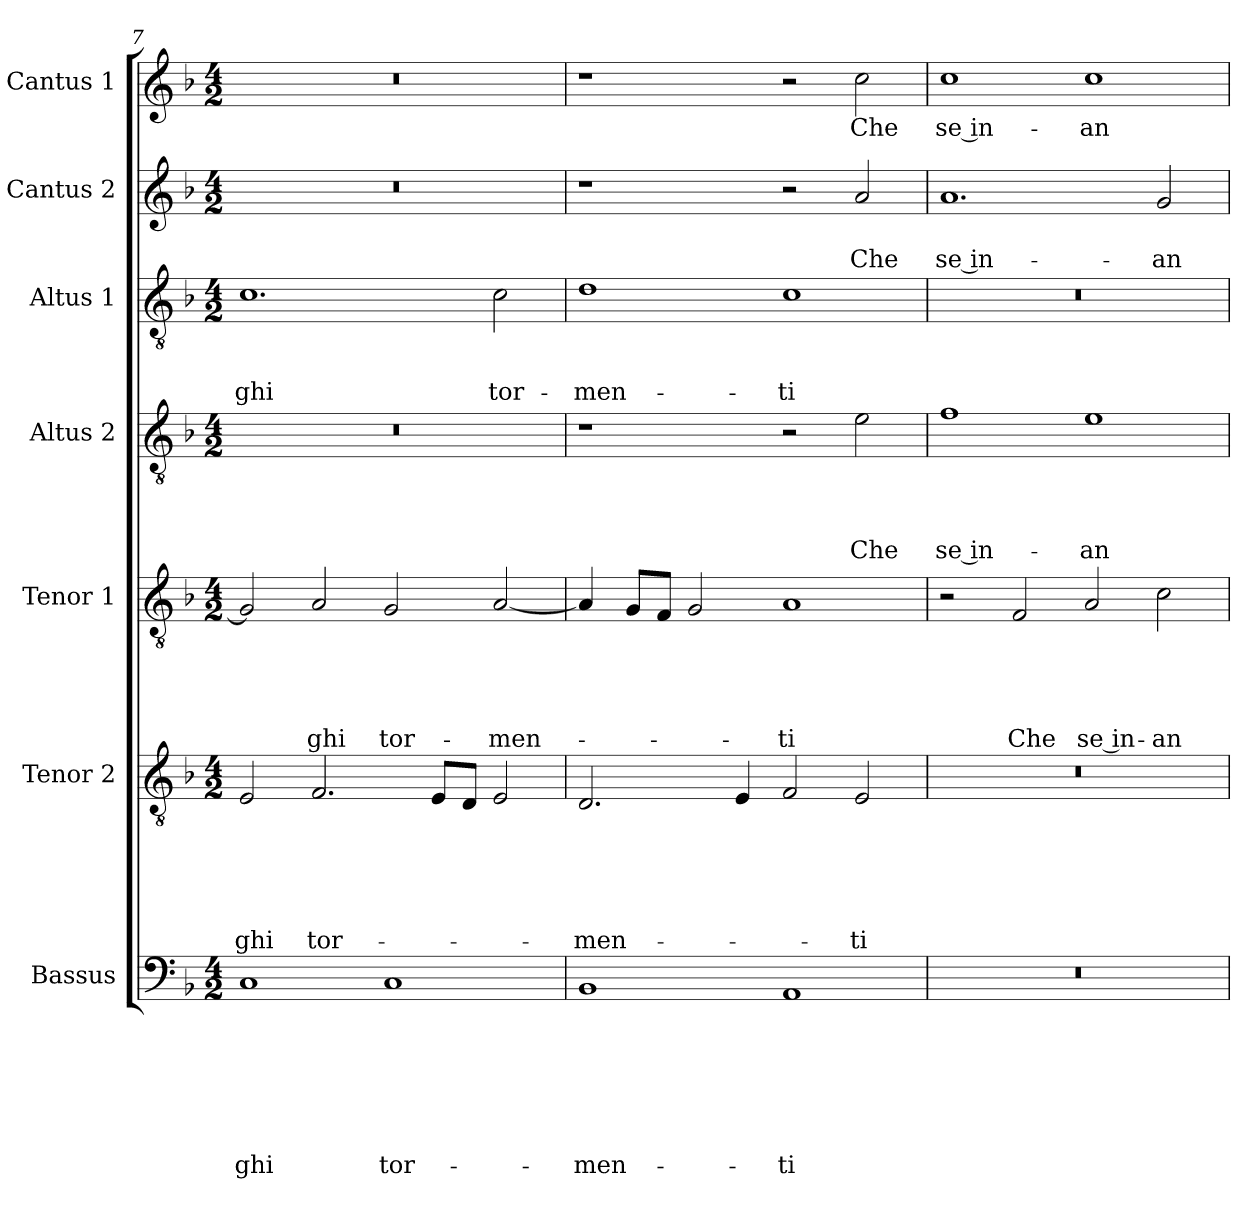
**kern	**text	**text	**text	**text	**text	**text	**text	**kern	**text	**text	**text	**text	**text	**text	**kern	**text	**text	**text	**text	**text	**kern	**text	**text	**text	**text	**kern	**text	**text	**text	**kern	**text	**text	**kern	**text
*part7	*part7	*part7	*part7	*part7	*part7	*part7	*part7	*part6	*part6	*part6	*part6	*part6	*part6	*part6	*part5	*part5	*part5	*part5	*part5	*part5	*part4	*part4	*part4	*part4	*part4	*part3	*part3	*part3	*part3	*part2	*part2	*part2	*part1	*part1
*staff7	*staff7	*staff7	*staff7	*staff7	*staff7	*staff7	*staff7	*staff6	*staff6	*staff6	*staff6	*staff6	*staff6	*staff6	*staff5	*staff5	*staff5	*staff5	*staff5	*staff5	*staff4	*staff4	*staff4	*staff4	*staff4	*staff3	*staff3	*staff3	*staff3	*staff2	*staff2	*staff2	*staff1	*staff1
*I"Bassus	*	*	*	*	*	*	*	*I"Tenor 2	*	*	*	*	*	*	*I"Tenor 1	*	*	*	*	*	*I"Altus 2	*	*	*	*	*I"Altus 1	*	*	*	*I"Cantus 2	*	*	*I"Cantus 1	*
*clefF4	*	*	*	*	*	*	*	*clefGv2	*	*	*	*	*	*	*clefGv2	*	*	*	*	*	*clefGv2	*	*	*	*	*clefGv2	*	*	*	*clefG2	*	*	*clefG2	*
*k[b-]	*	*	*	*	*	*	*	*k[b-]	*	*	*	*	*	*	*k[b-]	*	*	*	*	*	*k[b-]	*	*	*	*	*k[b-]	*	*	*	*k[b-]	*	*	*k[b-]	*
*d:	*	*	*	*	*	*	*	*d:	*	*	*	*	*	*	*d:	*	*	*	*	*	*d:	*	*	*	*	*d:	*	*	*	*d:	*	*	*d:	*
*M4/2	*	*	*	*	*	*	*	*M4/2	*	*	*	*	*	*	*M4/2	*	*	*	*	*	*M4/2	*	*	*	*	*M4/2	*	*	*	*M4/2	*	*	*M4/2	*
=7	=7	=7	=7	=7	=7	=7	=7	=7	=7	=7	=7	=7	=7	=7	=7	=7	=7	=7	=7	=7	=7	=7	=7	=7	=7	=7	=7	=7	=7	=7	=7	=7	=7	=7
!	!	!	!	!	!	!	!LO:LY:b	!	!	!	!	!	!	!LO:LY:b	!	!	!	!	!	!	!	!	!	!	!	!	!	!	!LO:LY:b	!	!	!	!	!
1C	.	.	.	.	.	.	-ghi	2E/	.	.	.	.	.	-ghi	2G/]	.	.	.	.	.	0r	.	.	.	.	1.c	.	.	-ghi	0r	.	.	0r	.
!	!	!	!	!	!	!	!	!	!	!	!	!	!	!LO:LY:b	!	!	!	!	!	!LO:LY:b	!	!	!	!	!	!	!	!	!	!	!	!	!	!
.	.	.	.	.	.	.	.	2.F/	.	.	.	.	.	tor-	2A/	.	.	.	.	-ghi	.	.	.	.	.	.	.	.	.	.	.	.	.	.
!	!	!	!	!	!	!	!LO:LY:b	!	!	!	!	!	!	!	!	!	!	!	!	!LO:LY:b	!	!	!	!	!	!	!	!	!	!	!	!	!	!
1C	.	.	.	.	.	.	tor-	.	.	.	.	.	.	.	2G/	.	.	.	.	tor-	.	.	.	.	.	.	.	.	.	.	.	.	.	.
.	.	.	.	.	.	.	.	8E/L	.	.	.	.	.	.	.	.	.	.	.	.	.	.	.	.	.	.	.	.	.	.	.	.	.	.
.	.	.	.	.	.	.	.	8D/J	.	.	.	.	.	.	.	.	.	.	.	.	.	.	.	.	.	.	.	.	.	.	.	.	.	.
!	!	!	!	!	!	!	!	!	!	!	!	!	!	!	!	!	!	!	!	!LO:LY:b	!	!	!	!	!	!	!	!	!LO:LY:b	!	!	!	!	!
.	.	.	.	.	.	.	.	2E/	.	.	.	.	.	.	[2A/	.	.	.	.	-men-	.	.	.	.	.	2c\	.	.	tor-	.	.	.	.	.
=8	=8	=8	=8	=8	=8	=8	=8	=8	=8	=8	=8	=8	=8	=8	=8	=8	=8	=8	=8	=8	=8	=8	=8	=8	=8	=8	=8	=8	=8	=8	=8	=8	=8	=8
!	!	!	!	!	!	!	!LO:LY:b	!	!	!	!	!	!	!LO:LY:b	!	!	!	!	!	!	!	!	!	!	!	!	!	!	!LO:LY:b	!	!	!	!	!
1BB-	.	.	.	.	.	.	-men-	2.D/	.	.	.	.	.	-men-	4A/]	.	.	.	.	.	1r	.	.	.	.	1d	.	.	-men-	1r	.	.	1r	.
.	.	.	.	.	.	.	.	.	.	.	.	.	.	.	8G/L	.	.	.	.	.	.	.	.	.	.	.	.	.	.	.	.	.	.	.
.	.	.	.	.	.	.	.	.	.	.	.	.	.	.	8F/J	.	.	.	.	.	.	.	.	.	.	.	.	.	.	.	.	.	.	.
.	.	.	.	.	.	.	.	.	.	.	.	.	.	.	2G/	.	.	.	.	.	.	.	.	.	.	.	.	.	.	.	.	.	.	.
.	.	.	.	.	.	.	.	4E/	.	.	.	.	.	.	.	.	.	.	.	.	.	.	.	.	.	.	.	.	.	.	.	.	.	.
!	!	!	!	!	!	!	!LO:LY:b	!	!	!	!	!	!	!	!	!	!	!	!	!LO:LY:b	!	!	!	!	!	!	!	!	!LO:LY:b	!	!	!	!	!
1AA	.	.	.	.	.	.	-ti	2F/	.	.	.	.	.	.	1A	.	.	.	.	-ti	2r	.	.	.	.	1c	.	.	-ti	2r	.	.	2r	.
!	!	!	!	!	!	!	!	!	!	!	!	!	!	!LO:LY:b	!	!	!	!	!	!	!	!	!	!	!LO:LY:b	!	!	!	!	!	!	!LO:LY:b	!	!LO:LY:b
.	.	.	.	.	.	.	.	2E/	.	.	.	.	.	-ti	.	.	.	.	.	.	2e\	.	.	.	Che	.	.	.	.	2a/	.	Che	2cc\	Che
=9	=9	=9	=9	=9	=9	=9	=9	=9	=9	=9	=9	=9	=9	=9	=9	=9	=9	=9	=9	=9	=9	=9	=9	=9	=9	=9	=9	=9	=9	=9	=9	=9	=9	=9
!	!	!	!	!	!	!	!	!	!	!	!	!	!	!	!	!	!	!	!	!	!	!	!	!	!LO:LY:b	!	!	!	!	!	!	!LO:LY:b	!	!LO:LY:b
0r	.	.	.	.	.	.	.	0r	.	.	.	.	.	.	2r	.	.	.	.	.	1f	.	.	.	se in-	0r	.	.	.	1.a	.	se in-	1cc	se in-
!	!	!	!	!	!	!	!	!	!	!	!	!	!	!	!	!	!	!	!	!LO:LY:b	!	!	!	!	!	!	!	!	!	!	!	!	!	!
.	.	.	.	.	.	.	.	.	.	.	.	.	.	.	2F/	.	.	.	.	Che	.	.	.	.	.	.	.	.	.	.	.	.	.	.
!	!	!	!	!	!	!	!	!	!	!	!	!	!	!	!	!	!	!	!	!LO:LY:b	!	!	!	!	!LO:LY:b	!	!	!	!	!	!	!	!	!LO:LY:b
.	.	.	.	.	.	.	.	.	.	.	.	.	.	.	2A/	.	.	.	.	se in-	1e	.	.	.	-an-	.	.	.	.	.	.	.	1cc	-an-
!	!	!	!	!	!	!	!	!	!	!	!	!	!	!	!	!	!	!	!	!LO:LY:b	!	!	!	!	!	!	!	!	!	!	!	!LO:LY:b	!	!
.	.	.	.	.	.	.	.	.	.	.	.	.	.	.	2c\	.	.	.	.	-an-	.	.	.	.	.	.	.	.	.	2g/	.	-an-	.	.
=	=	=	=	=	=	=	=	=	=	=	=	=	=	=	=	=	=	=	=	=	=	=	=	=	=	=	=	=	=	=	=	=	=	=
*-	*-	*-	*-	*-	*-	*-	*-	*-	*-	*-	*-	*-	*-	*-	*-	*-	*-	*-	*-	*-	*-	*-	*-	*-	*-	*-	*-	*-	*-	*-	*-	*-	*-	*-
